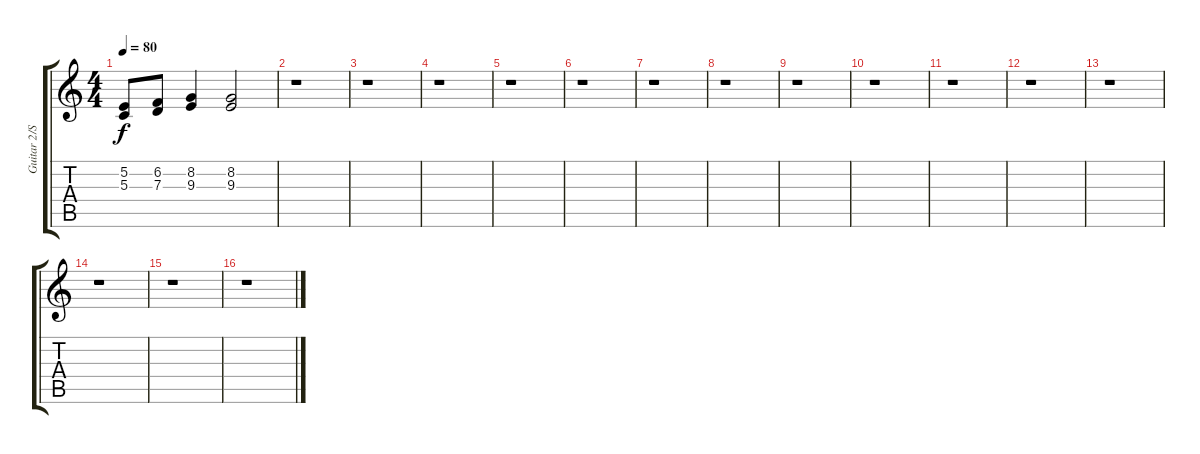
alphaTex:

\track ("Guitar 2/Strings" "Guitar 2/S") {instrument stringensemble1}
\staff {score tabs}
\tuning (E4 B3 G3 D3 A2 E2) {hide}
\ts (4 4)
\tempo 80
\clef g2
\ks c
(5.2 5.3).8{dy f} (6.2 7.3).8 (8.2 9.3).4 (8.2 9.3).2 |
r.1 |
r.1 |
r.1 |
r.1 |
r.1 |
r.1 |
r.1 |
r.1 |
r.1 |
r.1 |
r.1 |
r.1 |
r.1 |
r.1 |
r.1
